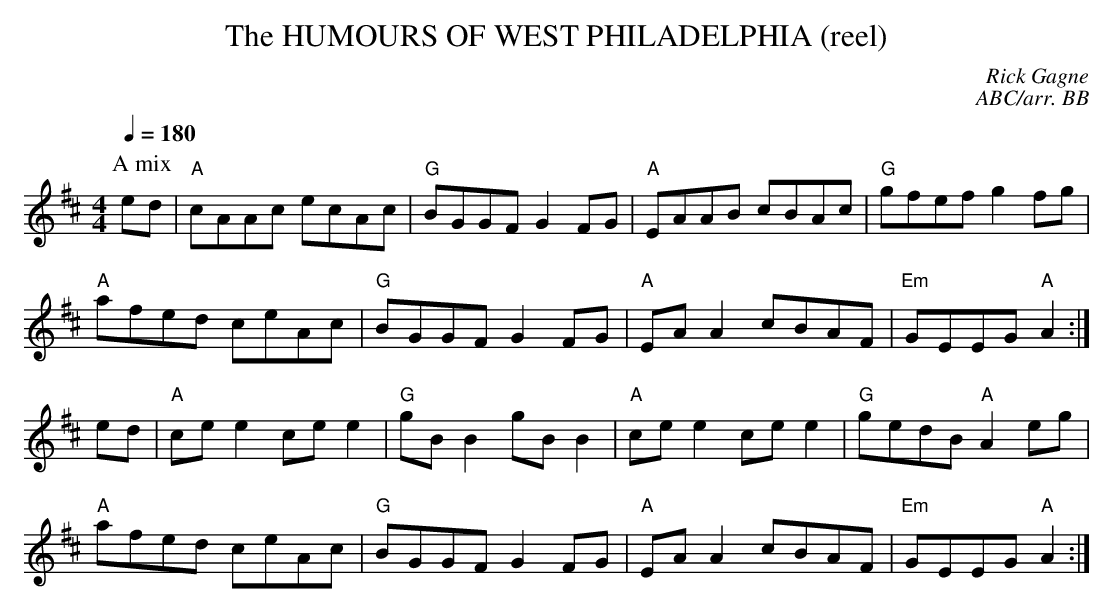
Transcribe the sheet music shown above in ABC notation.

X:1
T: HUMOURS OF WEST PHILADELPHIA (reel), The
C: Rick Gagne
C:ABC/arr. BB
Q:1/4=180
M: 4/4
K: D
P: A mix
ed | "A"cAAc ecAc | "G"BGGF G2FG | "A"EAAB cBAc | "G"gfef g2fg |
"A"afed ceAc | "G"BGGF G2FG | "A"EAA2 cBAF | "Em"GEEG "A"A2 :|
ed | "A"cee2 cee2 | "G"gBB2 gBB2 | "A"cee2 cee2 | "G"gedB "A"A2eg |
"A"afed ceAc | "G"BGGF G2FG | "A"EAA2 cBAF | "Em"GEEG "A"A2 :|
